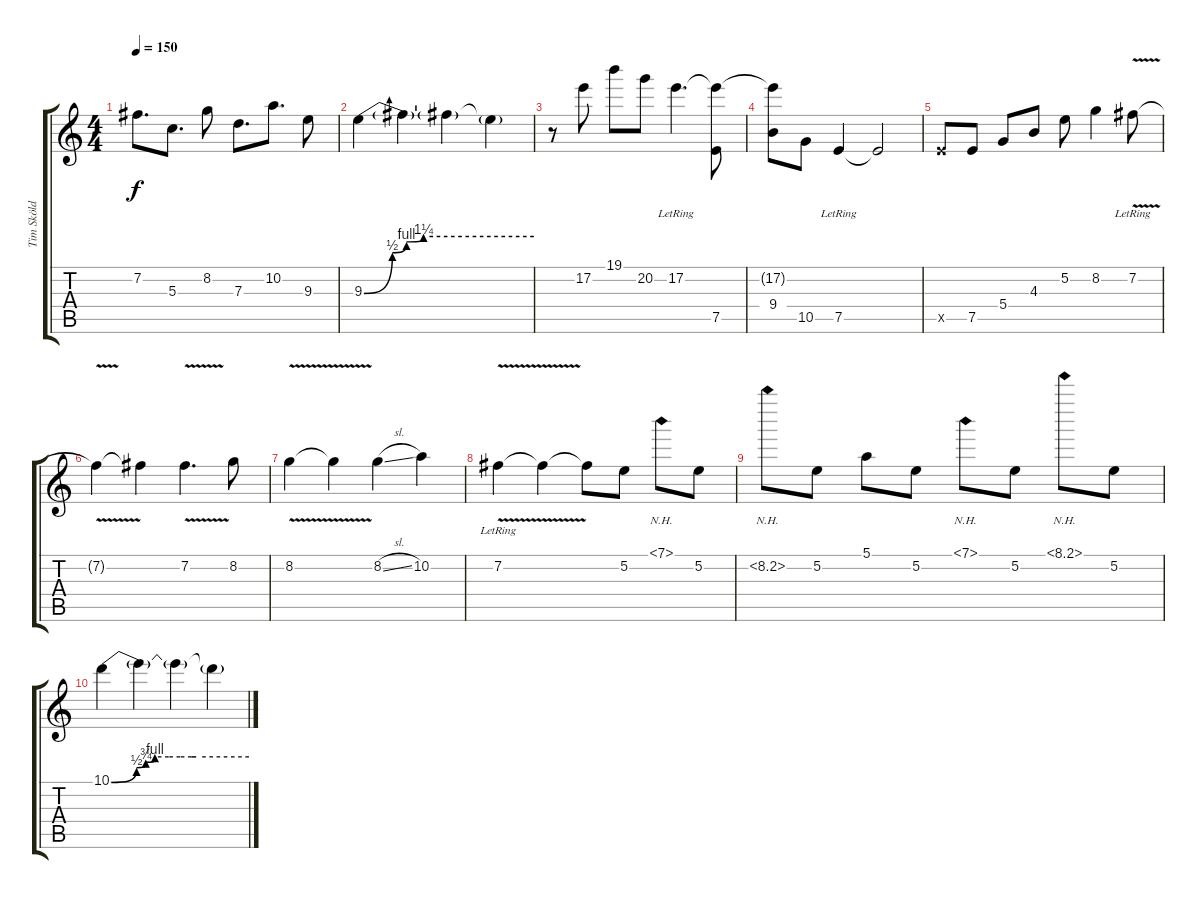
\track ("Tim Sköld II" "Tim Sköld ") {instrument overdrivenguitar}
\staff {score tabs}
\tuning (E4 B3 G3 D3 A2 E2) {hide}
\ts (4 4)
\tempo 150
\clef g2
\ks c
7.2.8{d dy f} 5.3.8{d} 8.2.8 7.3.8{d} 10.2.8{d} 9.3.8 |
9.3{be (custom 0 0 10 2 15 4 21 5 60 5)}.4 9.3{t}.4 9.3{t}.4 9.3{t}.4 |
r.8 17.2.8 19.1.8 20.2.8 17.2{lr}.4{d} (17.2{t} 7.5).8 |
(17.2{t} 9.4).8 10.5.8 7.5{lr}.4 7.5{t}.2 |
7.5{x}.8 7.5.8 5.4.8 4.3.8 5.2.8 8.2.4 7.2{v lr}.8 |
7.2{t}.4 7.2{t}.4 7.2{v}.4{d} 8.2.8 |
8.2{v}.4 8.2{t}.4 8.2{sl}.4 10.2.4 |
7.2{v lr}.4 7.2{t}.4 7.2{t}.8 5.2.8 7.1{nh}.8 5.2.8 |
8.2{nh}.8 5.2.8 5.1.8 5.2.8 7.1{nh}.8 5.2.8 8.1{nh}.8 5.2.8 |
10.1{be (custom 0 0 11 2 15 3 19 4 25 4 30 4 35 4 37 4 60 4)}.4 10.1{t}.4 10.1{t}.4 10.1{t}.4
